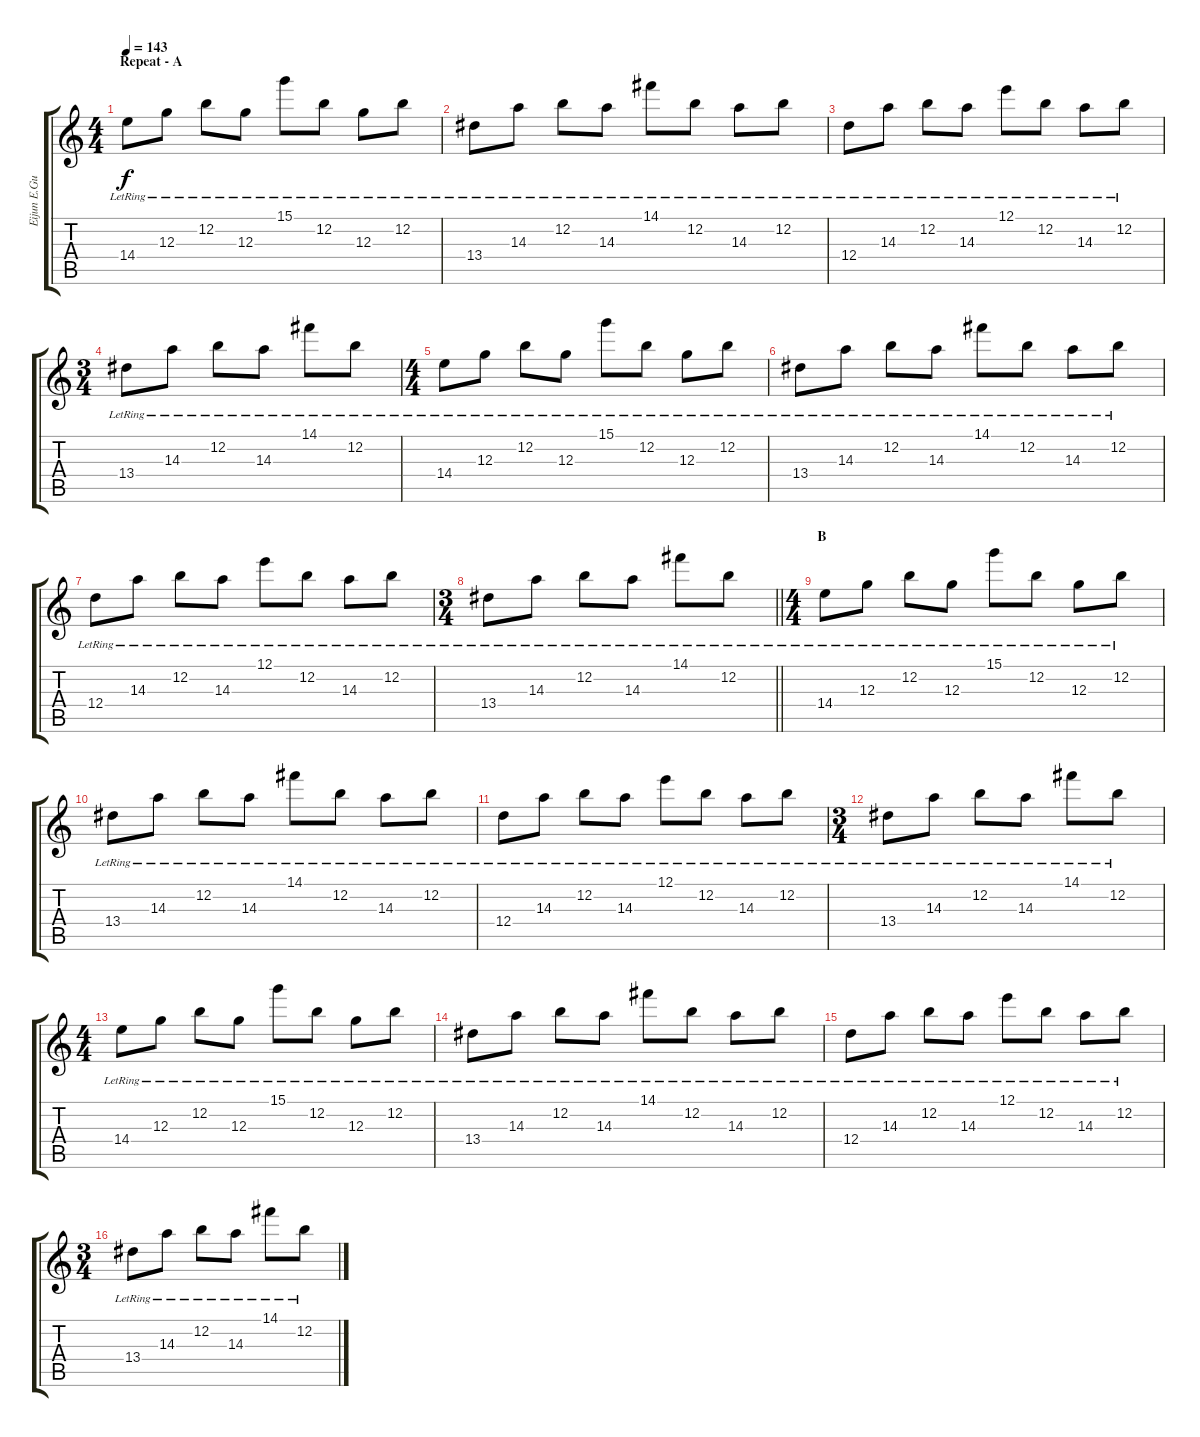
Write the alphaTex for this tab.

\track ("Eijun E.Guitar I" "Eijun E.Gu") {instrument electricguitarclean}
\staff {score tabs}
\tuning (E4 B3 G3 D3 A2 E2) {hide}
\ts (4 4)
\section ("" "Repeat - A")
\tempo 143
\clef g2
\ks c
14.4{lr}.8{dy f} 12.3{lr}.8 12.2{lr}.8 12.3{lr}.8 15.1{lr}.8 12.2{lr}.8 12.3{lr}.8 12.2{lr}.8 |
13.4{lr}.8 14.3{lr}.8 12.2{lr}.8 14.3{lr}.8 14.1{lr}.8 12.2{lr}.8 14.3{lr}.8 12.2{lr}.8 |
12.4{lr}.8 14.3{lr}.8 12.2{lr}.8 14.3{lr}.8 12.1{lr}.8 12.2{lr}.8 14.3{lr}.8 12.2{lr}.8 |
\ts (3 4)
13.4{lr}.8 14.3{lr}.8 12.2{lr}.8 14.3{lr}.8 14.1{lr}.8 12.2{lr}.8 |
\ts (4 4)
14.4{lr}.8 12.3{lr}.8 12.2{lr}.8 12.3{lr}.8 15.1{lr}.8 12.2{lr}.8 12.3{lr}.8 12.2{lr}.8 |
13.4{lr}.8 14.3{lr}.8 12.2{lr}.8 14.3{lr}.8 14.1{lr}.8 12.2{lr}.8 14.3{lr}.8 12.2{lr}.8 |
12.4{lr}.8 14.3{lr}.8 12.2{lr}.8 14.3{lr}.8 12.1{lr}.8 12.2{lr}.8 14.3{lr}.8 12.2{lr}.8 |
\ts (3 4)
\barLineRight lightlight
13.4{lr}.8 14.3{lr}.8 12.2{lr}.8 14.3{lr}.8 14.1{lr}.8 12.2{lr}.8 |
\ts (4 4)
\section ("" "B")
14.4{lr}.8 12.3{lr}.8 12.2{lr}.8 12.3{lr}.8 15.1{lr}.8 12.2{lr}.8 12.3{lr}.8 12.2{lr}.8 |
13.4{lr}.8 14.3{lr}.8 12.2{lr}.8 14.3{lr}.8 14.1{lr}.8 12.2{lr}.8 14.3{lr}.8 12.2{lr}.8 |
12.4{lr}.8 14.3{lr}.8 12.2{lr}.8 14.3{lr}.8 12.1{lr}.8 12.2{lr}.8 14.3{lr}.8 12.2{lr}.8 |
\ts (3 4)
13.4{lr}.8 14.3{lr}.8 12.2{lr}.8 14.3{lr}.8 14.1{lr}.8 12.2{lr}.8 |
\ts (4 4)
14.4{lr}.8 12.3{lr}.8 12.2{lr}.8 12.3{lr}.8 15.1{lr}.8 12.2{lr}.8 12.3{lr}.8 12.2{lr}.8 |
13.4{lr}.8 14.3{lr}.8 12.2{lr}.8 14.3{lr}.8 14.1{lr}.8 12.2{lr}.8 14.3{lr}.8 12.2{lr}.8 |
12.4{lr}.8 14.3{lr}.8 12.2{lr}.8 14.3{lr}.8 12.1{lr}.8 12.2{lr}.8 14.3{lr}.8 12.2{lr}.8 |
\ts (3 4)
13.4{lr}.8 14.3{lr}.8 12.2{lr}.8 14.3{lr}.8 14.1{lr}.8 12.2{lr}.8
